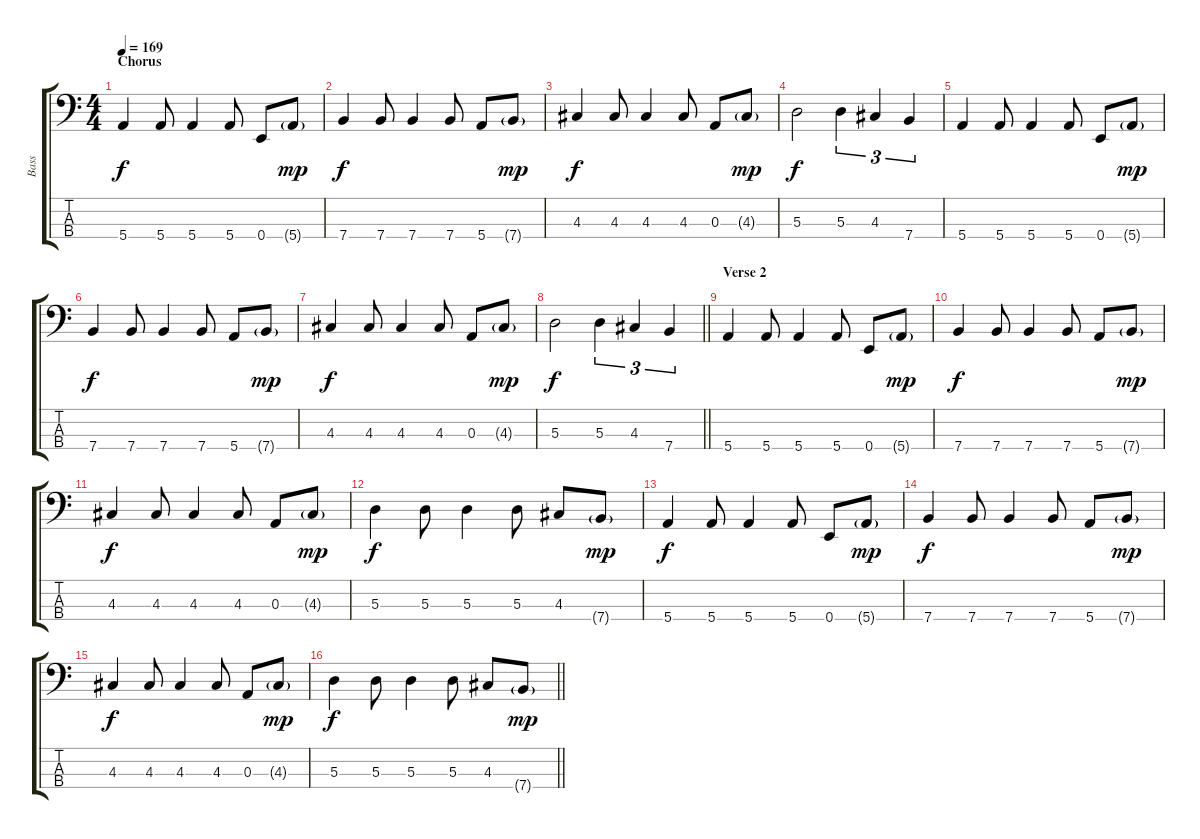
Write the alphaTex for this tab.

\track ("Bass" "Bass") {instrument electricbassfinger}
\staff {score tabs}
\tuning (G2 D2 A1 E1) {hide}
\ts (4 4)
\section ("" "Chorus")
\tempo 169
\clef f4
\ks c
5.4.4{dy f} 5.4.8 5.4.4 5.4.8 0.4.8 5.4{g}.8{dy mp} |
7.4.4{dy f} 7.4.8 7.4.4 7.4.8 5.4.8 7.4{g}.8{dy mp} |
4.3.4{dy f} 4.3.8 4.3.4 4.3.8 0.3.8 4.3{g}.8{dy mp} |
5.3.2{dy f} 5.3.4{tu (3 2)} 4.3.4{tu (3 2)} 7.4.4{tu (3 2)} |
5.4.4 5.4.8 5.4.4 5.4.8 0.4.8 5.4{g}.8{dy mp} |
7.4.4{dy f} 7.4.8 7.4.4 7.4.8 5.4.8 7.4{g}.8{dy mp} |
4.3.4{dy f} 4.3.8 4.3.4 4.3.8 0.3.8 4.3{g}.8{dy mp} |
\barLineRight lightlight
5.3.2{dy f} 5.3.4{tu (3 2)} 4.3.4{tu (3 2)} 7.4.4{tu (3 2)} |
\section ("" "Verse 2")
5.4.4 5.4.8 5.4.4 5.4.8 0.4.8 5.4{g}.8{dy mp} |
7.4.4{dy f} 7.4.8 7.4.4 7.4.8 5.4.8 7.4{g}.8{dy mp} |
4.3.4{dy f} 4.3.8 4.3.4 4.3.8 0.3.8 4.3{g}.8{dy mp} |
5.3.4{dy f} 5.3.8 5.3.4 5.3.8 4.3.8 7.4{g}.8{dy mp} |
5.4.4{dy f} 5.4.8 5.4.4 5.4.8 0.4.8 5.4{g}.8{dy mp} |
7.4.4{dy f} 7.4.8 7.4.4 7.4.8 5.4.8 7.4{g}.8{dy mp} |
4.3.4{dy f} 4.3.8 4.3.4 4.3.8 0.3.8 4.3{g}.8{dy mp} |
\barLineRight lightlight
5.3.4{dy f} 5.3.8 5.3.4 5.3.8 4.3.8 7.4{g}.8{dy mp}
